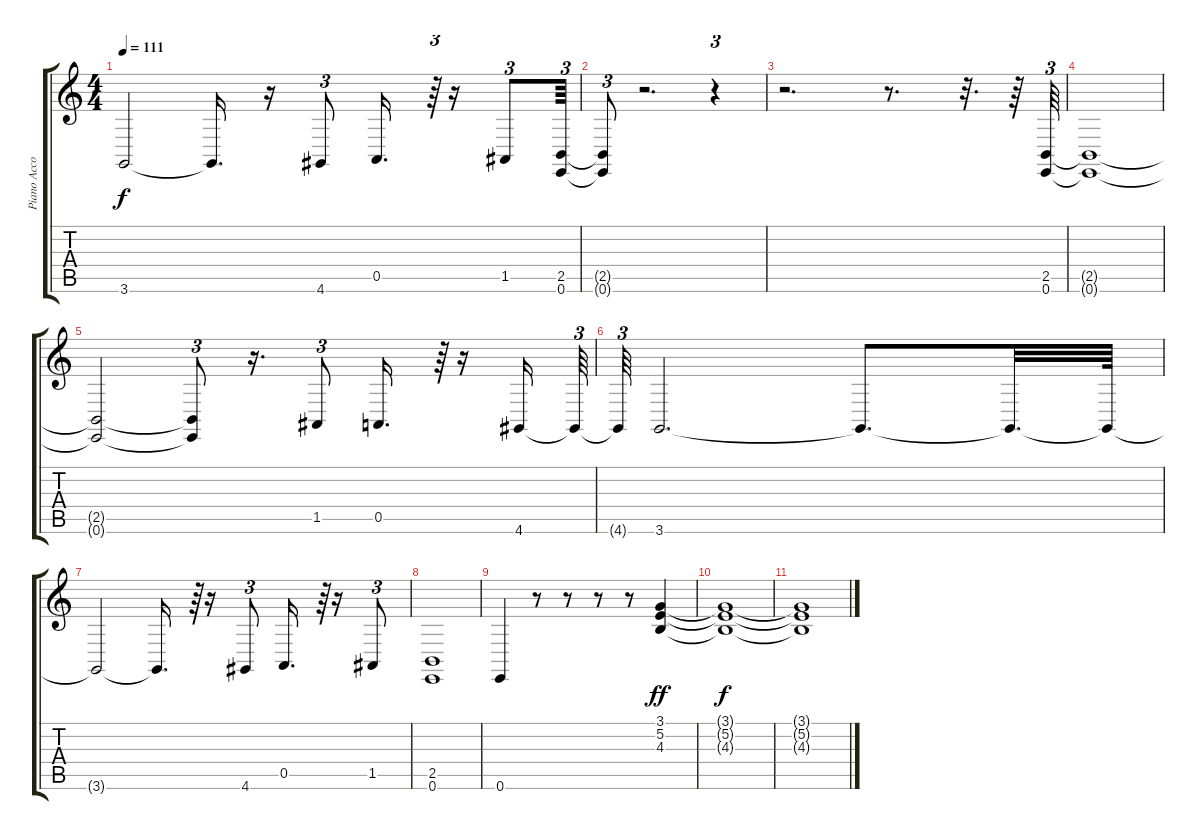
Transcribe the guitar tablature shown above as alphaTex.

\track ("Piano Accomp" "Piano Acco") {instrument acousticgrandpiano}
\staff {score tabs}
\tuning (E4 B3 G3 D3 A2 E2) {hide}
\ts (4 4)
\tempo 111
\clef g2
\ks c
3.6{t}.2{dy f} 3.6{t}.16{d} r.16 4.6.8{tu (3 2)} 0.5.16{d} r.64{tu (3 2)} r.16 1.5.8{tu (3 2)} (2.5 0.6).64{tu (3 2)} |
(2.5{t} 0.6{t}).8{tu (3 2)} r.2{d} r.4{tu (3 2)} |
r.2{d} r.8{d} r.32{d} r.64 (2.5 0.6).64{tu (3 2)} |
(2.5{t} 0.6{t}).1 |
(2.5{t} 0.6{t}).2 (2.5{t} 0.6{t}).8{tu (3 2)} r.16{d} 1.5.8{tu (3 2)} 0.5.16{d} r.64{tu (3 2)} r.16 4.6.16 4.6{t}.64{tu (3 2)} |
4.6{t}.64{tu (3 2)} 3.6.2{d} 3.6{t}.8{d} 3.6{t}.32{d} 3.6{t}.64 |
3.6{t}.2 3.6{t}.16{d} r.64{tu (3 2)} r.16 4.6.8{tu (3 2)} 0.5.16{d} r.64{tu (3 2)} r.16 1.5.8{tu (3 2)} |
(2.5 0.6).1 |
0.6.4 r.8 r.8 r.8 r.8 (3.1 5.2 4.3).4{dy ff} |
(3.1{t} 5.2{t} 4.3{t}).1{dy f} |
(3.1{t} 5.2{t} 4.3{t}).1
